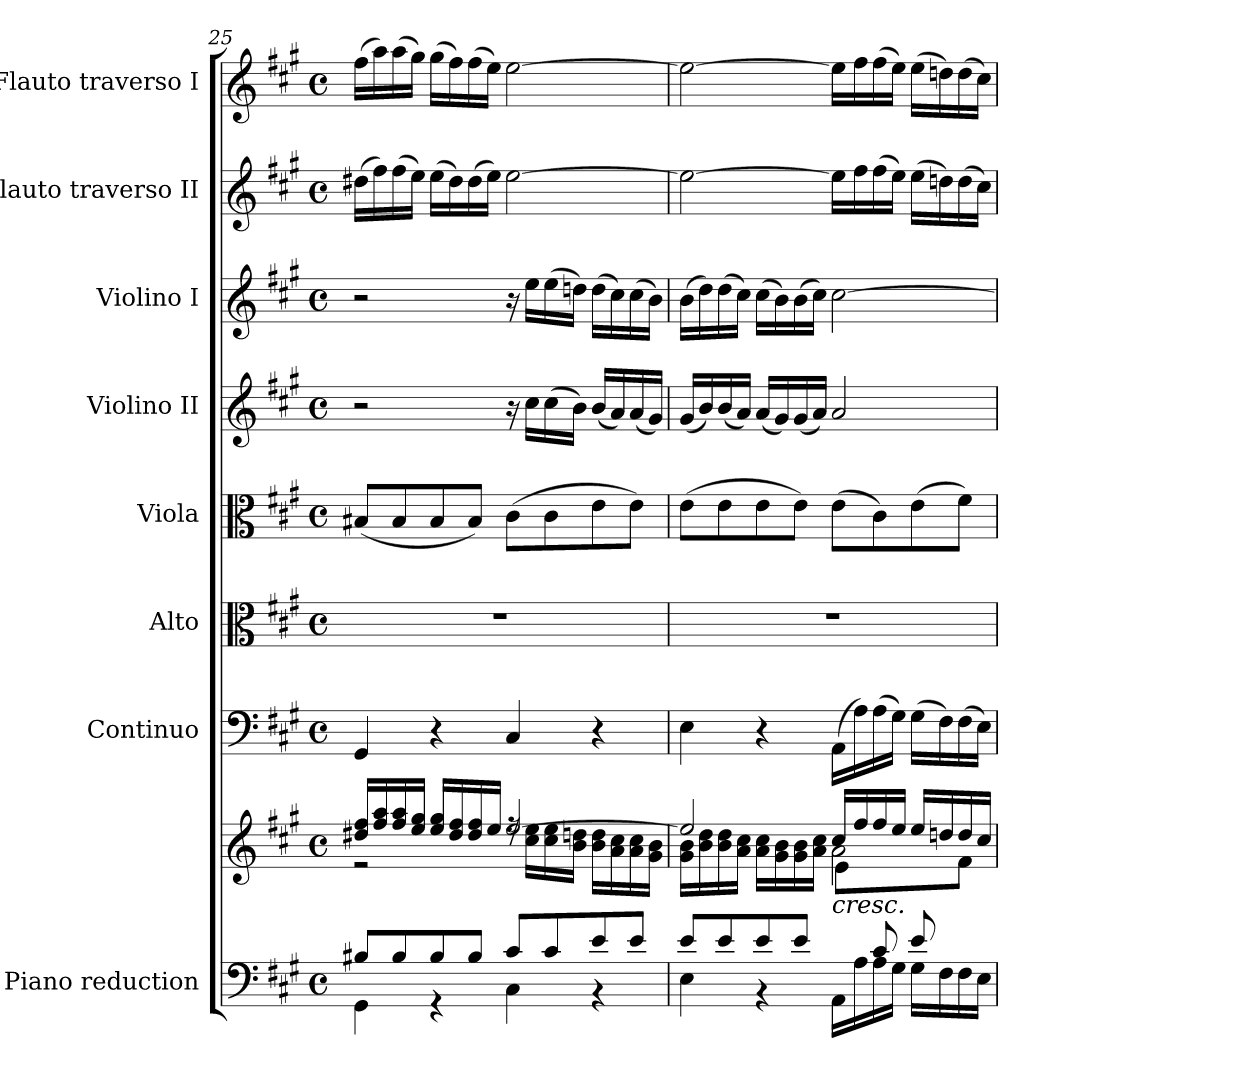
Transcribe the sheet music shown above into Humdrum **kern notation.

**kern	**kern	**kern	**kern	**kern	**kern	**kern	**kern	**kern
*part8	*part8	*part7	*part6	*part5	*part4	*part3	*part2	*part1
*staff9	*staff8	*staff7	*staff6	*staff5	*staff4	*staff3	*staff2	*staff1
*I"Piano reduction	*	*I"Continuo	*I"Alto	*I"Viola	*I"Violino II	*I"Violino I	*I"Flauto traverso II	*I"Flauto traverso I
*I'Pno	*	*	*	*I'Vla	*	*I'Vln	*I'Fl	*I'Fl
!!LO:PB:g=z
*clefF4	*clefG2	*clefF4	*clefC3	*clefC3	*clefG2	*clefG2	*clefG2	*clefG2
*k[f#c#g#]	*k[f#c#g#]	*k[f#c#g#]	*k[f#c#g#]	*k[f#c#g#]	*k[f#c#g#]	*k[f#c#g#]	*k[f#c#g#]	*k[f#c#g#]
*A:	*A:	*A:	*A:	*A:	*A:	*A:	*A:	*A:
*M4/4	*M4/4	*M4/4	*M4/4	*M4/4	*M4/4	*M4/4	*M4/4	*M4/4
*met(c)	*met(c)	*met(c)	*met(c)	*met(c)	*met(c)	*met(c)	*met(c)	*met(c)
=25	=25	=25	=25	=25	=25	=25	=25	=25
*^	*^	*	*	*	*	*	*	*
8B#X/L	4GG#\	16dd#X/ 16ff#/LL	2r	4GG#/	1r	(<8B#X/L	2r	2r	(>16dd#X\LL	(>16ff#\LL
.	.	16ff#/ 16aa/	.	.	.	.	.	.	16ff#\)	16aa\)
8B#/	.	16ff#/ 16aa/	.	.	.	8B#/	.	.	(>16ff#\	(>16aa\
.	.	16ee/ 16gg#/JJ	.	.	.	.	.	.	16ee\JJ)	16gg#\JJ)
8B#/	4r	16ee/ 16gg#/LL	.	4r	.	8B#/	.	.	(>16ee\LL	(>16gg#\LL
.	.	16dd#/ 16ff#/	.	.	.	.	.	.	16dd#\)	16ff#\)
8B#/J	.	16dd#/ 16ff#/	.	.	.	8B#/J)	.	.	(>16dd#\	(>16ff#\
.	.	16ee/JJ	.	.	.	.	.	.	16ee\JJ)	16ee\JJ)
8c#/L	4C#\	[2ee/	16rff	4C#/	.	(>8c#\L	16r	16r	[2ee\	[2ee\
.	.	.	16cc#\ 16ee\LL	.	.	.	16cc#\LL	16ee\LL	.	.
8c#/	.	.	16cc#\ 16ee\	.	.	8c#\	(>16cc#\	(>16ee\	.	.
.	.	.	16b\ 16ddn\JJ	.	.	.	16b\JJ)	16ddn\JJ)	.	.
8e/	4r	.	16b\ 16dd\LL	4r	.	8e\	(<16b/LL	(>16dd\LL	.	.
.	.	.	16a\ 16cc#\	.	.	.	16a/)	16cc#\)	.	.
8e/J	.	.	16a\ 16cc#\	.	.	8e\J)	(<16a/	(>16cc#\	.	.
.	.	.	16g#\ 16b\JJ	.	.	.	16g#/JJ)	16b\JJ)	.	.
=26	=26	=26	=26	=26	=26	=26	=26	=26	=26	=26
*	*	*	*^	*	*	*	*	*	*	*
8e/L	4E\	2ee/]	16g#\ 16b\LL	2ryy	4E\	1r	(>8e\L	(<16g#/LL	(>16b\LL	2ee\_	2ee\_
.	.	.	16b\ 16dd\	.	.	.	.	16b/)	16dd\)	.	.
8e/	.	.	16b\ 16dd\	.	.	.	8e\	(<16b/	(>16dd\	.	.
.	.	.	16a\ 16cc#\JJ	.	.	.	.	16a/JJ)	16cc#\JJ)	.	.
8e/	4r	.	16a\ 16cc#\LL	.	4r	.	8e\	(<16a/LL	(>16cc#\LL	.	.
.	.	.	16g#\ 16b\	.	.	.	.	16g#/)	16b\)	.	.
8e/J	.	.	16g#\ 16b\	.	.	.	8e\J)	(<16g#/	(>16b\	.	.
.	.	.	16a\ 16cc#\JJ	.	.	.	.	16a/JJ)	16cc#\JJ)	.	.
!	!	!LO:TX:b:i:t=cresc.	!	!	!	!	!	!	!	!	!
8ryy	16AA\LL	16cc#/LL	2a\	8e\L	(>16AA\LL	.	(>8e\L	2a/	[2cc#\	16ee\LL]	16ee\LL]
.	16A\	16ff#/	.	.	16A\)	.	.	.	.	16ff#\	16ff#\
8c#/	16A\	16ff#/	.	4ryy	(>16A\	.	8c#\)	.	.	(>16ff#\	(>16ff#\
.	16G#\JJ	16ee/JJ	.	.	16G#\JJ)	.	.	.	.	16ee\JJ)	16ee\JJ)
8e/	16G#\LL	16ee/LL	.	.	(>16G#\LL	.	(>8e\	.	.	(>16ee\LL	(>16ee\LL
.	16F#\	16ddn/	.	.	16F#\)	.	.	.	.	16ddn\)	16ddn\)
8ryy	16F#\	16dd/	.	8f#\J	(>16F#\	.	8f#\J)	.	.	(>16dd\	(>16dd\
.	16E\JJ	16cc#/JJ	.	.	16E\JJ)	.	.	.	.	16cc#\JJ)	16cc#\JJ)
*v	*v	*	*	*	*	*	*	*	*	*	*
*	*v	*v	*v	*	*	*	*	*	*	*
=	=	=	=	=	=	=	=	=
*-	*-	*-	*-	*-	*-	*-	*-	*-
